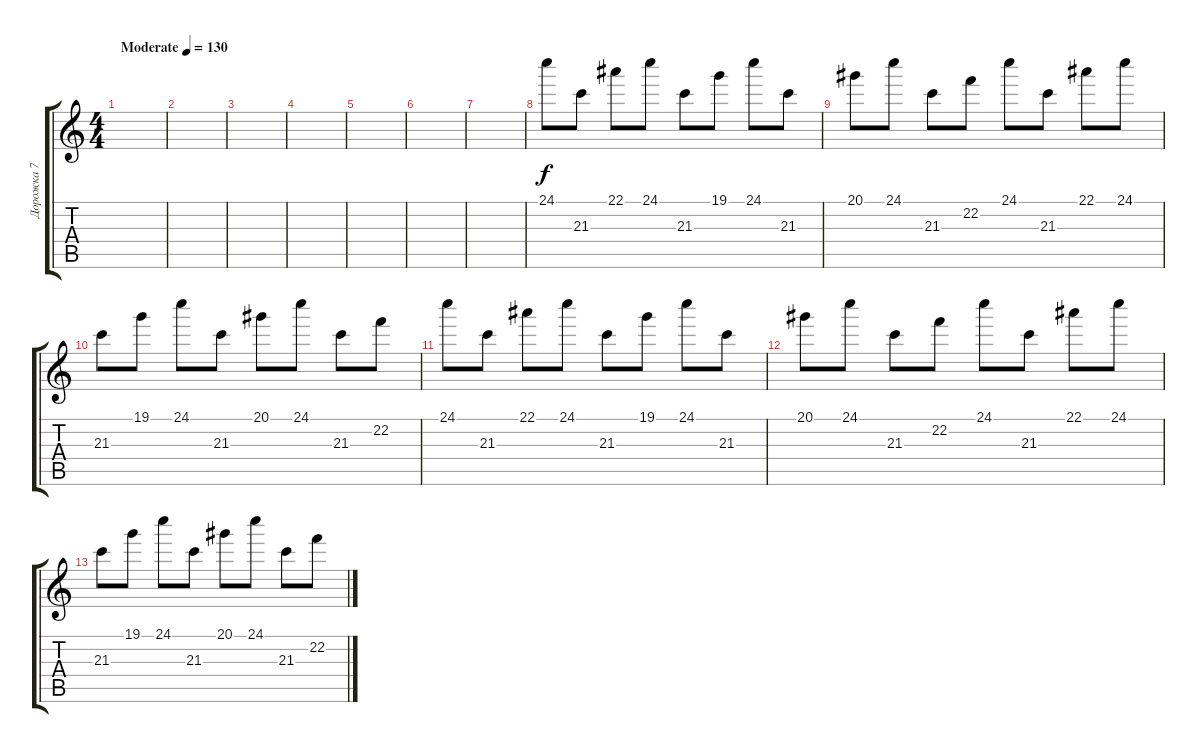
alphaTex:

\track ("Дорожка 7" "Дорожка 7") {instrument distortionguitar}
\staff {score tabs}
\tuning (C4 G3 Eb3 Bb2 F2 C2) {hide}
\ts (4 4)
\tempo (130 "Moderate")
\clef g2
\ks c
|
|
|
|
|
|
|
24.1.8{volume 6} 21.3.8 22.1.8 24.1.8 21.3.8 19.1.8 24.1.8 21.3.8 |
20.1.8 24.1.8 21.3.8 22.2.8 24.1.8 21.3.8 22.1.8 24.1.8 |
21.3.8 19.1.8 24.1.8 21.3.8 20.1.8 24.1.8 21.3.8 22.2.8 |
24.1.8 21.3.8 22.1.8 24.1.8 21.3.8 19.1.8 24.1.8 21.3.8 |
20.1.8 24.1.8 21.3.8 22.2.8 24.1.8 21.3.8 22.1.8 24.1.8 |
21.3.8 19.1.8 24.1.8 21.3.8 20.1.8 24.1.8 21.3.8 22.2.8
